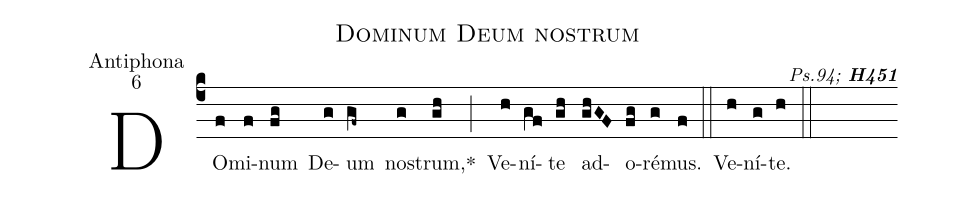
name:Dominum Deum nostrum;
office-part:Antiphona;
mode:6;
commentary:{\itshape\mdseries Ps.94;\/} {\bfseries H451};
%%
(c4) DO(f)mi(f)num(fg) De(g)um(gf~) nos(g)trum,<sp>*</sp>(gh) (;) Ve(h)ní(gf)te(gh) ad(ghGF)o(fg)ré(g)mus.(f) (::)
Ve(h)ní(g)te.(h) (::)
